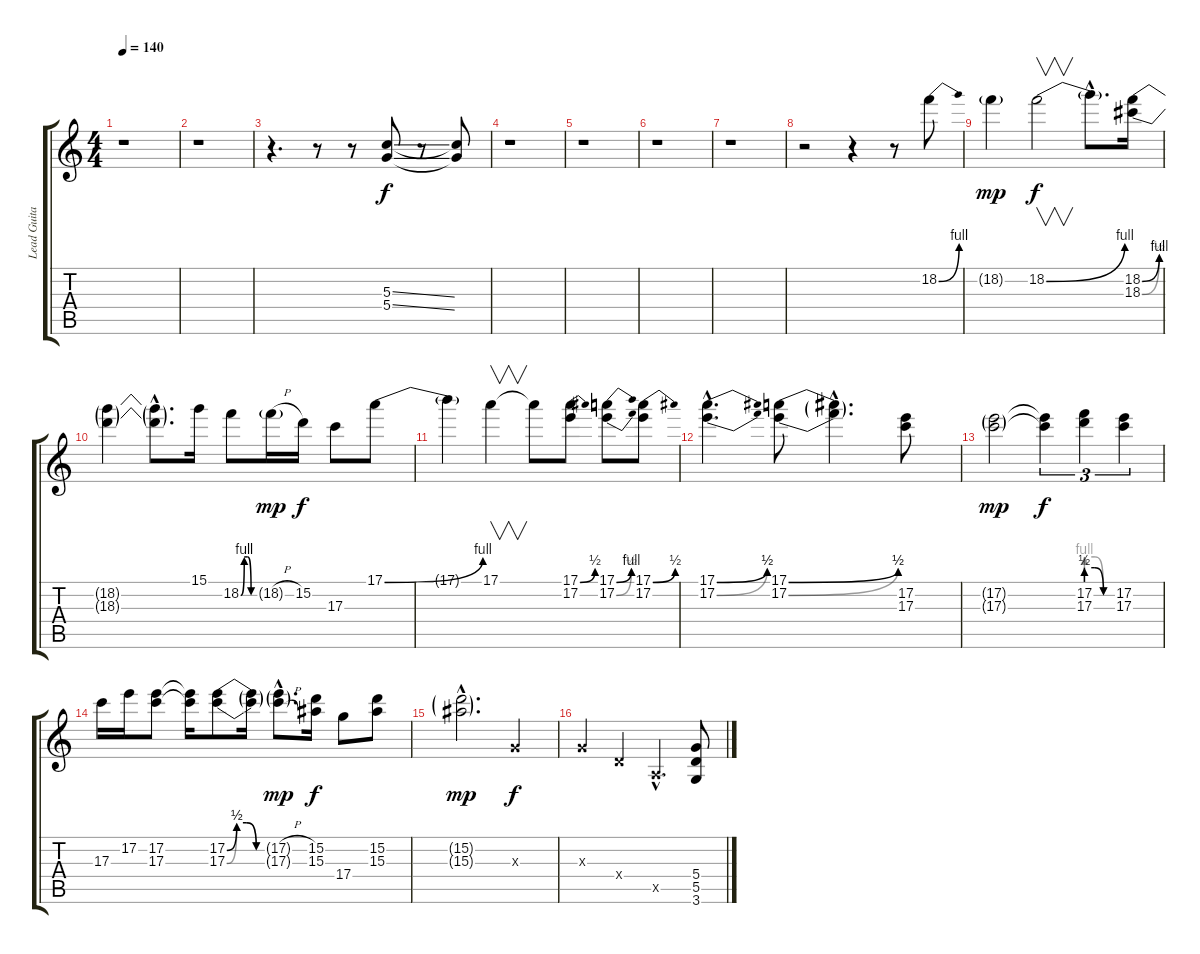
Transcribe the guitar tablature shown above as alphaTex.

\track ("Lead Guitar: Slash" "Lead Guita") {instrument distortionguitar}
\staff {score tabs}
\tuning (E4 B3 G3 D3 A2 E2) {hide}
\ts (4 4)
\tempo 140
\clef g2
\ks c
r.1{dy f instrument distortionguitar} |
r.1 |
r.4{d} r.8 r.8 (5.3{ss} 5.4{ss}).8 r.8 (5.3{t} 5.4{t}).8 |
r.1 |
r.1 |
r.1 |
r.1 |
r.2 r.4 r.8 18.2{be (bend 0 0 60 4)}.8 |
18.2{g}.4{dy mp} 18.2{be (bend 0 0 60 4)}.2{v dy f} 18.2{hac t}.8{d} (18.2{be (bend 0 0 60 4)} 18.3{be (bend 0 0 60 2)}).16 |
(18.2{t} 18.3{t}).4 (18.2{hac t} 18.3{hac t}).8{d} 15.1.16 18.2{be (custom 0 0 15 4 30 4 45 0 60 0)}.8 18.2{h g}.16{dy mp} 15.2.16{dy f} 17.3.8 17.1{be (bend 0 0 60 4)}.8 |
17.1{t}.4 17.1.4{v} 17.1{t}.8 (17.1{be (bend 0 0 60 2)} 17.2).8 (17.1{be (bend 0 0 60 4)} 17.2{be (bend 0 0 60 2)}).8 (17.1{be (bend 0 0 60 2)} 17.2).8 |
(17.1{be (bend 0 0 60 2) hac} 17.2{be (bend 0 0 60 2) hac}).4{d} (17.1{be (bend 0 0 60 2)} 17.2{be (bend 0 0 60 2)}).8 (17.1{hac t} 17.2{hac t}).4{d} (17.2 17.3).8 |
(17.2{g} 17.3{g}).2{dy mp} (17.2{t} 17.3{t}).4{tu (3 2) dy f} (17.2{be (custom 0 2 20 2 40 0 60 0)} 17.3{be (custom 0 4 20 4 40 0 60 0)}).4{tu (3 2)} (17.2 17.3).4{tu (3 2)} |
17.3.16 17.2.16 (17.2 17.3).8 (17.2{t} 17.3{t}).16 (17.2{be (custom 0 0 15 2 30 2 45 0 60 0)} 17.3{be (custom 0 0 15 2 30 2 45 0 60 0)}).8 (17.2{t} 17.3{t}).16 (17.2{h g hac} 17.3{h g hac}).8{d dy mp} (15.2 15.3).16{dy f} 17.4.8 (15.2 15.3).8 |
(15.2{g hac} 15.3{g hac}).2{d dy mp} 0.3{x}.4{dy f} |
0.3{x}.4 0.4{x}.4 0.5{hac x}.4{d} (5.4 5.5 3.6).8
